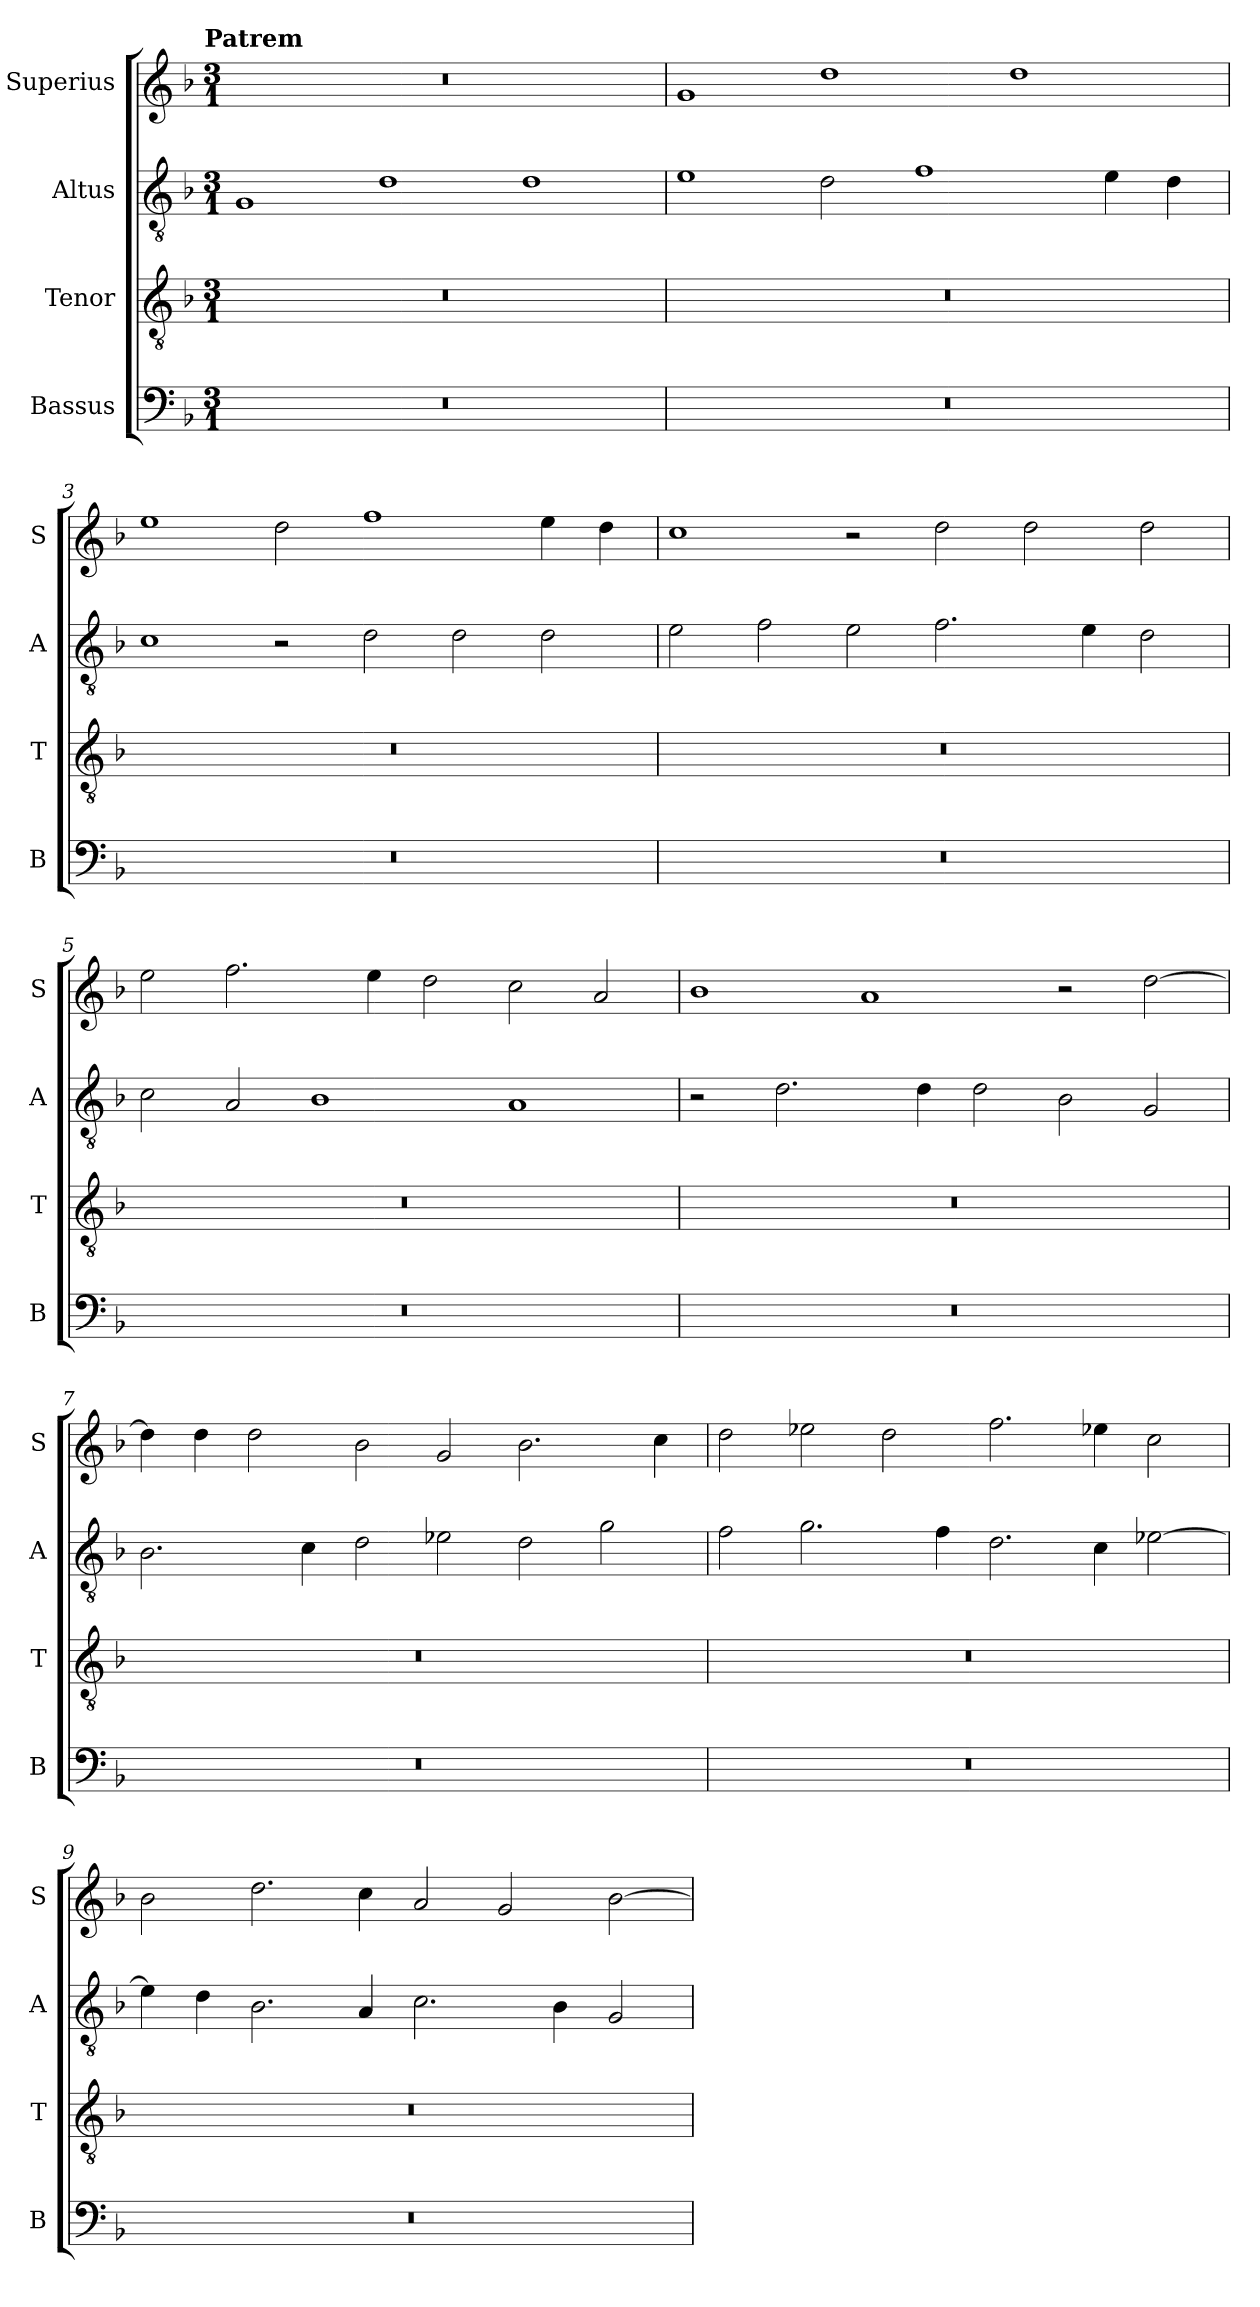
**kern	**kern	**kern	**kern
*part4	*part3	*part2	*part1
*staff4	*staff3	*staff2	*staff1
*I"Bassus	*I"Tenor	*I"Altus	*I"Superius
*I'B	*I'T	*I'A	*I'S
*clefF4	*clefGv2	*clefGv2	*clefG2
*k[b-]	*k[b-]	*k[b-]	*k[b-]
!!LO:TX:omd:t=Patrem
*M3/1	*M3/1	*M3/1	*M3/1
=1	=1	=1	=1
0.r	0.r	1G	0.r
.	.	1d	.
.	.	1d	.
=2	=2	=2	=2
0.r	0.r	1e	1g
.	.	2d\	1dd
.	.	1f	.
.	.	.	1dd
.	.	4e\	.
.	.	4d\	.
=3	=3	=3	=3
0.r	0.r	1c	1ee
.	.	2r	2dd\
.	.	2d\	1ff
.	.	2d\	.
.	.	2d\	4ee\
.	.	.	4dd\
=4	=4	=4	=4
0.r	0.r	2e\	1cc
.	.	2f\	.
.	.	2e\	2r
.	.	2.f\	2dd\
.	.	.	2dd\
.	.	4e\	.
.	.	2d\	2dd\
=5	=5	=5	=5
0.r	0.r	2c\	2ee\
.	.	2A/	2.ff\
.	.	1B-	.
.	.	.	4ee\
.	.	.	2dd\
.	.	1A	2cc\
.	.	.	2a/
=6	=6	=6	=6
0.r	0.r	2r	1b-
.	.	2.d\	.
.	.	.	1a
.	.	4d\	.
.	.	2d\	.
.	.	2B-\	2r
.	.	2G/	[2dd\
=7	=7	=7	=7
0.r	0.r	2.B-\	4dd\]
.	.	.	4dd\
.	.	.	2dd\
.	.	4c\	.
.	.	2d\	2b-\
.	.	2e-X\	2g/
.	.	2d\	2.b-\
.	.	2g\	.
.	.	.	4cc\
=8	=8	=8	=8
0.r	0.r	2f\	2dd\
.	.	2.g\	2ee-X\
.	.	.	2dd\
.	.	4f\	.
.	.	2.d\	2.ff\
.	.	4c\	4ee-X\
.	.	[2e-X\	2cc\
=9	=9	=9	=9
0.r	0.r	4e-\]	2b-\
.	.	4d\	.
.	.	2.B-\	2.dd\
.	.	4A/	4cc\
.	.	2.c\	2a/
.	.	.	2g/
.	.	4B-\	.
.	.	2G/	[2b-\
=	=	=	=
*-	*-	*-	*-
